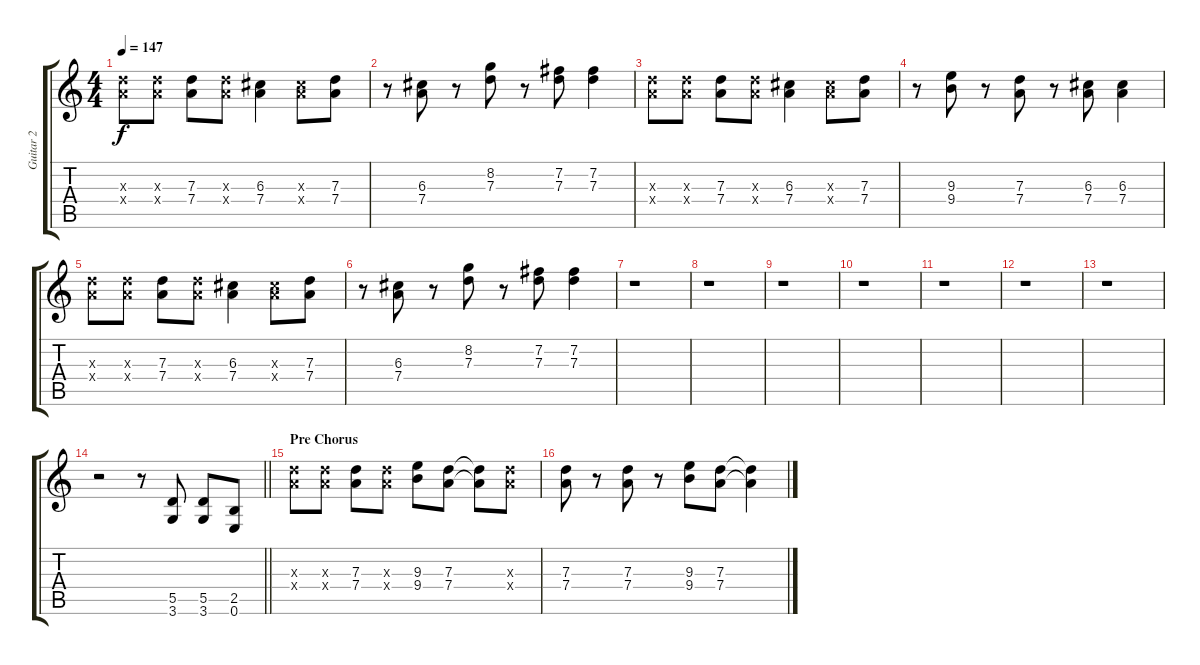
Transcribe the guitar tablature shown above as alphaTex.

\track ("Guitar 2" "Guitar 2") {instrument overdrivenguitar}
\staff {score tabs}
\tuning (E4 B3 G3 D3 A2 E2) {hide}
\ts (4 4)
\tempo 147
\clef g2
\ks c
(7.3{x} 7.4{x}).8{dy f} (7.3{x} 7.4{x}).8 (7.3 7.4).8 (7.3{x} 7.4{x}).8 (6.3 7.4).4 (6.3{x} 7.4{x}).8 (7.3 7.4).8 |
r.8 (6.3 7.4).8 r.8 (8.2 7.3).8 r.8 (7.2 7.3).8 (7.2 7.3).4 |
(7.3{x} 7.4{x}).8 (7.3{x} 7.4{x}).8 (7.3 7.4).8 (7.3{x} 7.4{x}).8 (6.3 7.4).4 (6.3{x} 7.4{x}).8 (7.3 7.4).8 |
r.8 (9.3 9.4).8 r.8 (7.3 7.4).8 r.8 (6.3 7.4).8 (6.3 7.4).4 |
(7.3{x} 7.4{x}).8 (7.3{x} 7.4{x}).8 (7.3 7.4).8 (7.3{x} 7.4{x}).8 (6.3 7.4).4 (6.3{x} 7.4{x}).8 (7.3 7.4).8 |
r.8 (6.3 7.4).8 r.8 (8.2 7.3).8 r.8 (7.2 7.3).8 (7.2 7.3).4 |
r.1 |
r.1 |
r.1 |
r.1 |
r.1 |
r.1 |
r.1 |
\barLineRight lightlight
r.2 r.8 (5.5 3.6).8 (5.5 3.6).8 (2.5 0.6).8 |
\section ("" "Pre Chorus")
(7.3{x} 7.4{x}).8 (7.3{x} 7.4{x}).8 (7.3 7.4).8 (7.3{x} 7.4{x}).8 (9.3 9.4).8 (7.3 7.4).8 (7.3{t} 7.4{t}).8 (7.3{x} 7.4{x}).8 |
(7.3 7.4).8 r.8 (7.3 7.4).8 r.8 (9.3 9.4).8 (7.3 7.4).8 (7.3{t} 7.4{t}).4
